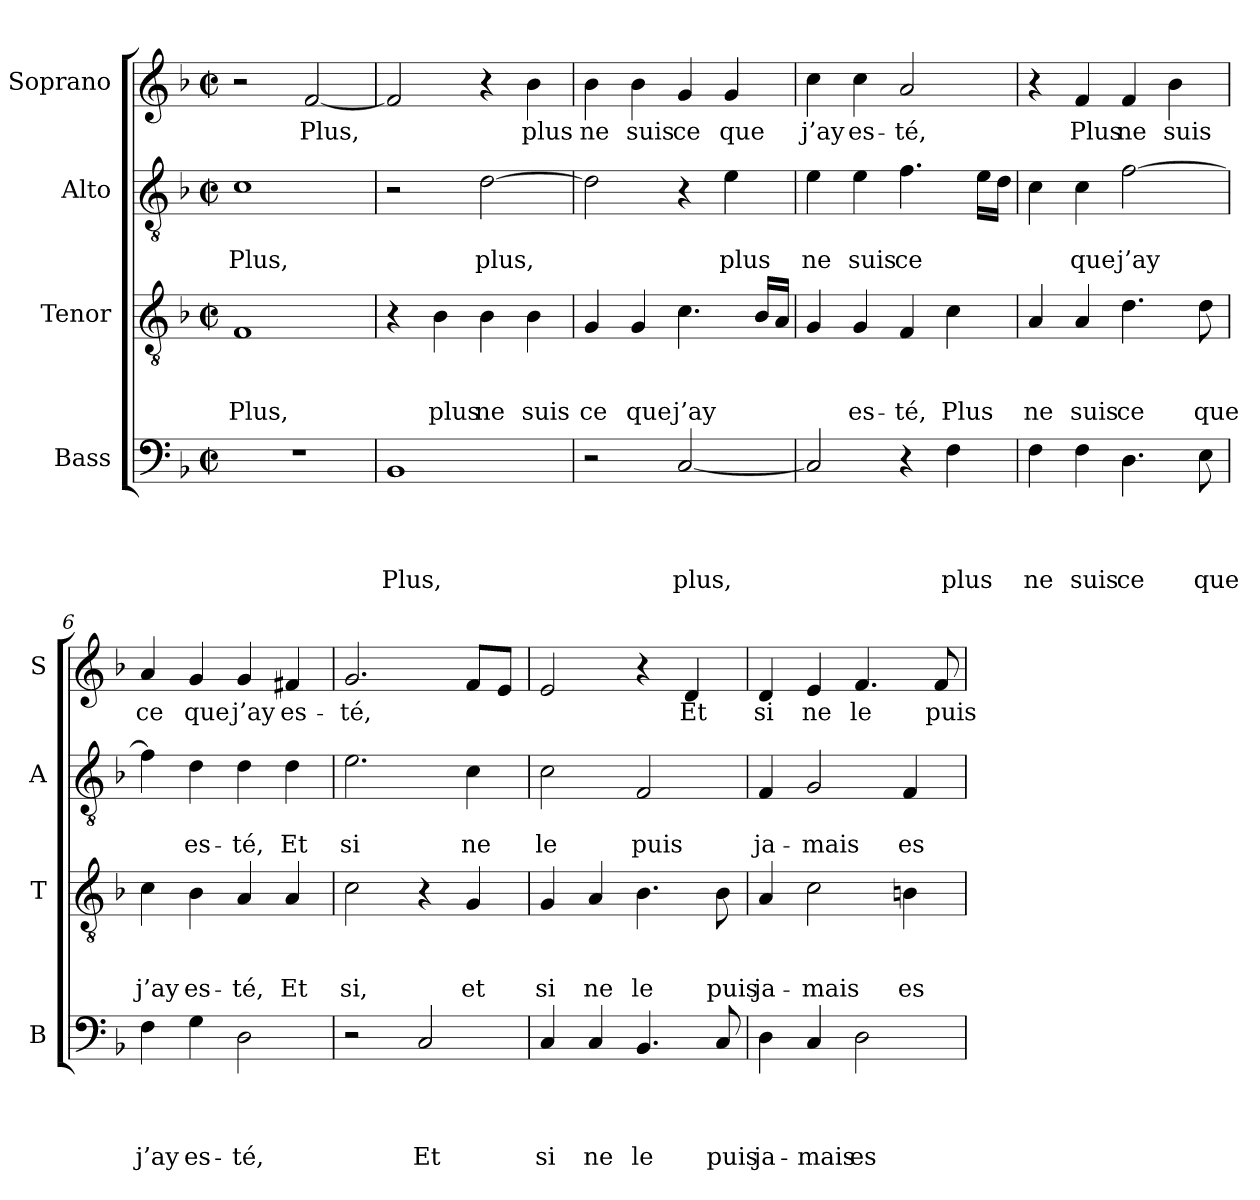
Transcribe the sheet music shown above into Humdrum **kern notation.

**kern	**text	**text	**text	**text	**kern	**text	**text	**text	**kern	**text	**text	**kern	**text
*part4	*part4	*part4	*part4	*part4	*part3	*part3	*part3	*part3	*part2	*part2	*part2	*part1	*part1
*staff4	*staff4	*staff4	*staff4	*staff4	*staff3	*staff3	*staff3	*staff3	*staff2	*staff2	*staff2	*staff1	*staff1
*I"Bass	*	*	*	*	*I"Tenor	*	*	*	*I"Alto	*	*	*I"Soprano	*
*I'B	*	*	*	*	*I'T	*	*	*	*I'A	*	*	*I'S	*
*clefF4	*	*	*	*	*clefGv2	*	*	*	*clefGv2	*	*	*clefG2	*
*k[b-]	*	*	*	*	*k[b-]	*	*	*	*k[b-]	*	*	*k[b-]	*
*F:	*	*	*	*	*F:	*	*	*	*F:	*	*	*F:	*
*M2/2	*	*	*	*	*M2/2	*	*	*	*M2/2	*	*	*M2/2	*
*met(c|)	*	*	*	*	*met(c|)	*	*	*	*met(c|)	*	*	*met(c|)	*
=1	=1	=1	=1	=1	=1	=1	=1	=1	=1	=1	=1	=1	=1
1r	.	.	.	.	1F	.	.	Plus,	1c	.	Plus,	2r	.
.	.	.	.	.	.	.	.	.	.	.	.	[2f/	Plus,
=2	=2	=2	=2	=2	=2	=2	=2	=2	=2	=2	=2	=2	=2
1BB-	.	.	.	Plus,	4r	.	.	.	2r	.	.	2f/]	.
.	.	.	.	.	4B-\	.	.	plus	.	.	.	.	.
.	.	.	.	.	4B-\	.	.	ne	[2d\	.	plus,	4r	.
.	.	.	.	.	4B-\	.	.	suis	.	.	.	4b-\	plus
=3	=3	=3	=3	=3	=3	=3	=3	=3	=3	=3	=3	=3	=3
2r	.	.	.	.	4G/	.	.	ce	2d\]	.	.	4b-\	ne
.	.	.	.	.	4G/	.	.	que	.	.	.	4b-\	suis
[2C/	.	.	.	plus,	4.c\	.	.	j’ay	4r	.	.	4g/	ce
.	.	.	.	.	.	.	.	.	4e\	.	plus	4g/	que
.	.	.	.	.	16B-/LL	.	.	.	.	.	.	.	.
.	.	.	.	.	16A/JJ	.	.	.	.	.	.	.	.
=4	=4	=4	=4	=4	=4	=4	=4	=4	=4	=4	=4	=4	=4
2C/]	.	.	.	.	4G/	.	.	.	4e\	.	ne	4cc\	j’ay
.	.	.	.	.	4G/	.	.	es-	4e\	.	suis	4cc\	es-
4r	.	.	.	.	4F/	.	.	-té,	4.f\	.	ce	2a/	-té,
4F\	.	.	.	plus	4c\	.	.	Plus	.	.	.	.	.
.	.	.	.	.	.	.	.	.	16e\LL	.	.	.	.
.	.	.	.	.	.	.	.	.	16d\JJ	.	.	.	.
=5	=5	=5	=5	=5	=5	=5	=5	=5	=5	=5	=5	=5	=5
4F\	.	.	.	ne	4A/	.	.	ne	4c\	.	.	4r	.
4F\	.	.	.	suis	4A/	.	.	suis	4c\	.	que	4f/	Plus
4.D\	.	.	.	ce	4.d\	.	.	ce	[2f\	.	j’ay	4f/	ne
.	.	.	.	.	.	.	.	.	.	.	.	4b-\	suis
8E\	.	.	.	que	8d\	.	.	que	.	.	.	.	.
!!LO:LB:g=z
=6	=6	=6	=6	=6	=6	=6	=6	=6	=6	=6	=6	=6	=6
4F\	.	.	.	j’ay	4c\	.	.	j’ay	4f\]	.	.	4a/	ce
4G\	.	.	.	es-	4B-\	.	.	es-	4d\	.	es-	4g/	que
2D\	.	.	.	-té,	4A/	.	.	-té,	4d\	.	-té,	4g/	j’ay
.	.	.	.	.	4A/	.	.	Et	4d\	.	Et	4f#X/	es-
=7	=7	=7	=7	=7	=7	=7	=7	=7	=7	=7	=7	=7	=7
2r	.	.	.	.	2c\	.	.	si,	2.e\	.	si	2.g/	-té,
2C/	.	.	.	Et	4r	.	.	.	.	.	.	.	.
.	.	.	.	.	4G/	.	.	et	4c\	.	ne	8f/L	.
.	.	.	.	.	.	.	.	.	.	.	.	8e/J	.
=8	=8	=8	=8	=8	=8	=8	=8	=8	=8	=8	=8	=8	=8
4C/	.	.	.	si	4G/	.	.	si	2c\	.	le	2e/	.
4C/	.	.	.	ne	4A/	.	.	ne	.	.	.	.	.
4.BB-/	.	.	.	le	4.B-\	.	.	le	2F/	.	puis	4r	.
.	.	.	.	.	.	.	.	.	.	.	.	4d/	Et
8C/	.	.	.	puis	8B-\	.	.	puis	.	.	.	.	.
=9	=9	=9	=9	=9	=9	=9	=9	=9	=9	=9	=9	=9	=9
4D\	.	.	.	ja-	4A/	.	.	ja-	4F/	.	ja-	4d/	si
4C/	.	.	.	-mais	2c\	.	.	-mais	2G/	.	-mais	4e/	ne
2D\	.	.	.	es-	.	.	.	.	.	.	.	4.f/	le
.	.	.	.	.	4Bn\	.	.	es-	4F/	.	es-	.	.
.	.	.	.	.	.	.	.	.	.	.	.	8f/	puis
=	=	=	=	=	=	=	=	=	=	=	=	=	=
*-	*-	*-	*-	*-	*-	*-	*-	*-	*-	*-	*-	*-	*-
